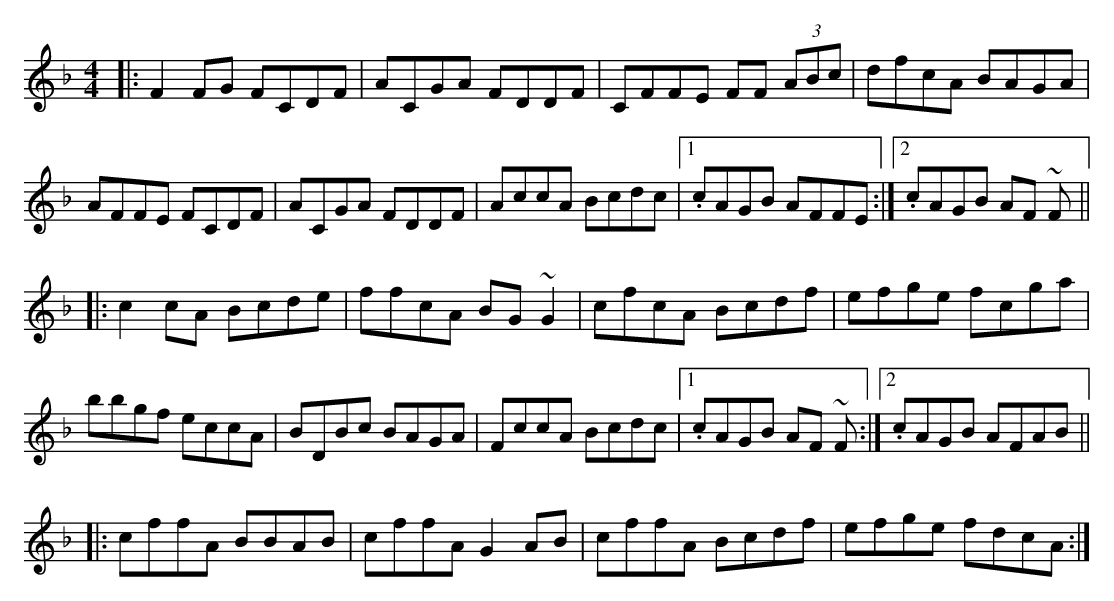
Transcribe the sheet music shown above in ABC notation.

X:1
M:4/4
K:F
|:F2FG FCDF|ACGA FDDF|CFFE FF (3ABc|dfcA BAGA|
AFFE FCDF|ACGA FDDF|AccA Bcdc|1 . cAGB AFFE:|2 . cAGB AF ~F||
|:c2cA Bcde|ffcA BG ~G2|cfcA Bcdf|efge fcga|
bbgf eccA|BDBc BAGA|FccA Bcdc|1 . cAGB AF ~F:|2 . cAGB AFAB||
|:cffA BBAB|cffA G2AB|cffA Bcdf|efge fdcA:|
